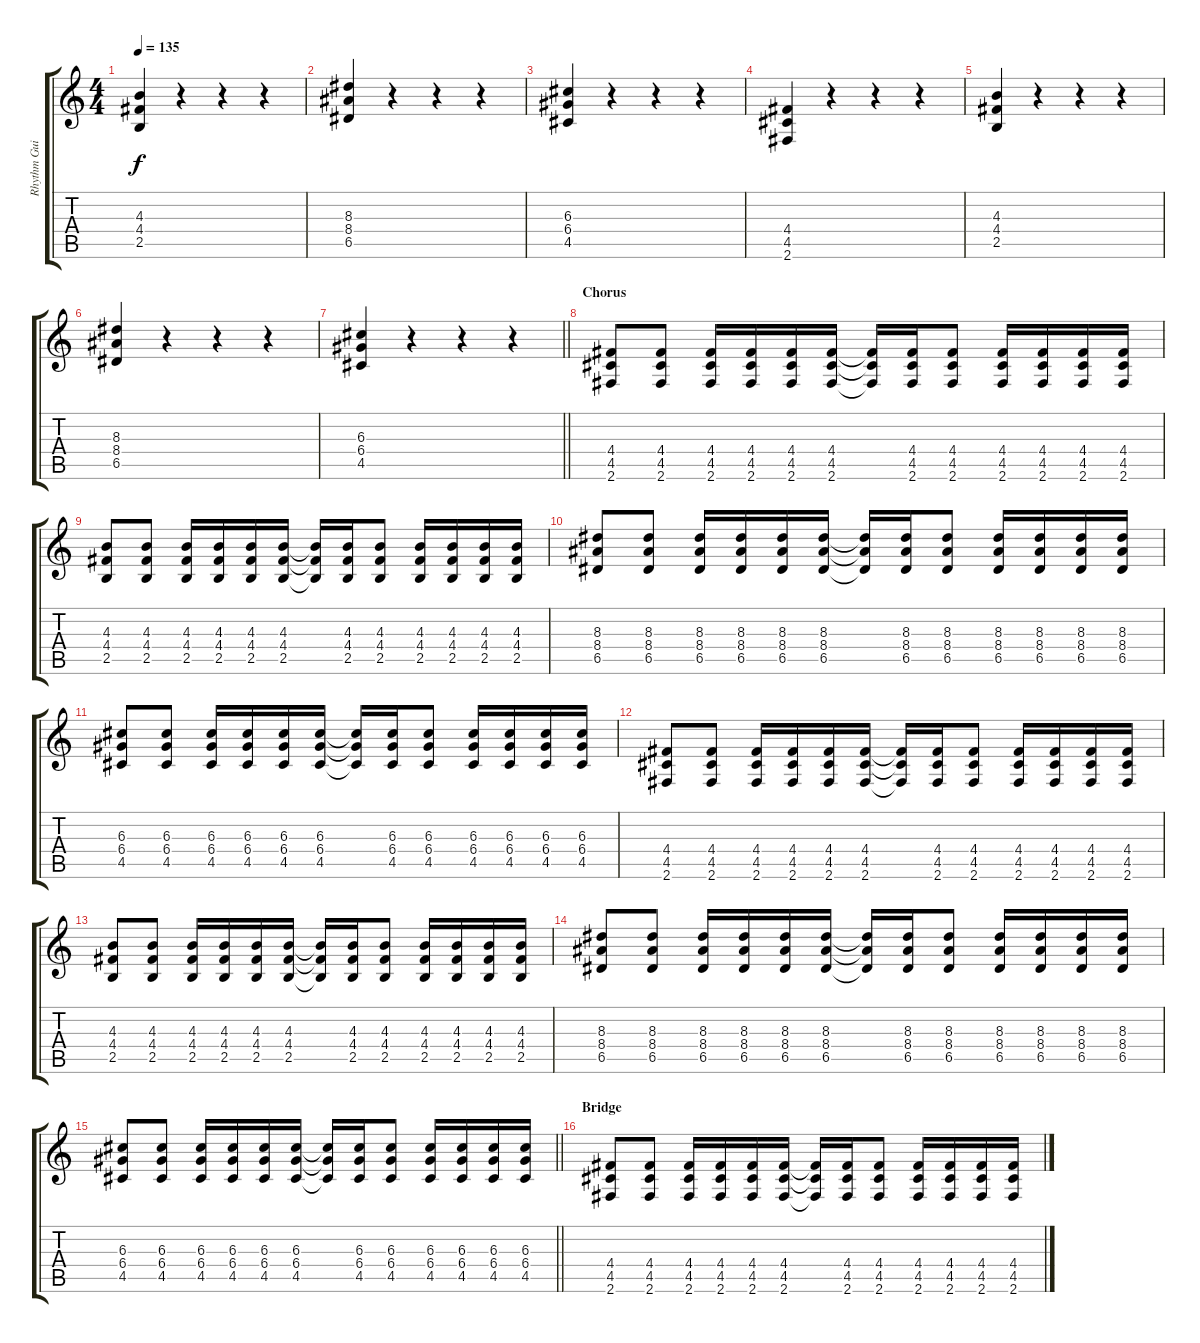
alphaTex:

\track ("Rhythm Guitar" "Rhythm Gui") {instrument electricguitarclean}
\staff {score tabs}
\tuning (E4 B3 G3 D3 A2 E2) {hide}
\ts (4 4)
\tempo 135
\clef g2
\ks c
(4.3 4.4 2.5).4{dy f} r.4 r.4 r.4 |
(8.3 8.4 6.5).4 r.4 r.4 r.4 |
(6.3 6.4 4.5).4 r.4 r.4 r.4 |
(4.4 4.5 2.6).4 r.4 r.4 r.4 |
(4.3 4.4 2.5).4 r.4 r.4 r.4 |
(8.3 8.4 6.5).4 r.4 r.4 r.4 |
\barLineRight lightlight
(6.3 6.4 4.5).4 r.4 r.4 r.4 |
\section ("" "Chorus")
(4.4 4.5 2.6).8 (4.4 4.5 2.6).8 (4.4 4.5 2.6).16 (4.4 4.5 2.6).16 (4.4 4.5 2.6).16 (4.4 4.5 2.6).16 (4.4{t} 4.5{t} 2.6{t}).16 (4.4 4.5 2.6).16 (4.4 4.5 2.6).8 (4.4 4.5 2.6).16 (4.4 4.5 2.6).16 (4.4 4.5 2.6).16 (4.4 4.5 2.6).16 |
(4.3 4.4 2.5).8 (4.3 4.4 2.5).8 (4.3 4.4 2.5).16 (4.3 4.4 2.5).16 (4.3 4.4 2.5).16 (4.3 4.4 2.5).16 (4.3{t} 4.4{t} 2.5{t}).16 (4.3 4.4 2.5).16 (4.3 4.4 2.5).8 (4.3 4.4 2.5).16 (4.3 4.4 2.5).16 (4.3 4.4 2.5).16 (4.3 4.4 2.5).16 |
(8.3 8.4 6.5).8 (8.3 8.4 6.5).8 (8.3 8.4 6.5).16 (8.3 8.4 6.5).16 (8.3 8.4 6.5).16 (8.3 8.4 6.5).16 (8.3{t} 8.4{t} 6.5{t}).16 (8.3 8.4 6.5).16 (8.3 8.4 6.5).8 (8.3 8.4 6.5).16 (8.3 8.4 6.5).16 (8.3 8.4 6.5).16 (8.3 8.4 6.5).16 |
(6.3 6.4 4.5).8 (6.3 6.4 4.5).8 (6.3 6.4 4.5).16 (6.3 6.4 4.5).16 (6.3 6.4 4.5).16 (6.3 6.4 4.5).16 (6.3{t} 6.4{t} 4.5{t}).16 (6.3 6.4 4.5).16 (6.3 6.4 4.5).8 (6.3 6.4 4.5).16 (6.3 6.4 4.5).16 (6.3 6.4 4.5).16 (6.3 6.4 4.5).16 |
(4.4 4.5 2.6).8 (4.4 4.5 2.6).8 (4.4 4.5 2.6).16 (4.4 4.5 2.6).16 (4.4 4.5 2.6).16 (4.4 4.5 2.6).16 (4.4{t} 4.5{t} 2.6{t}).16 (4.4 4.5 2.6).16 (4.4 4.5 2.6).8 (4.4 4.5 2.6).16 (4.4 4.5 2.6).16 (4.4 4.5 2.6).16 (4.4 4.5 2.6).16 |
(4.3 4.4 2.5).8 (4.3 4.4 2.5).8 (4.3 4.4 2.5).16 (4.3 4.4 2.5).16 (4.3 4.4 2.5).16 (4.3 4.4 2.5).16 (4.3{t} 4.4{t} 2.5{t}).16 (4.3 4.4 2.5).16 (4.3 4.4 2.5).8 (4.3 4.4 2.5).16 (4.3 4.4 2.5).16 (4.3 4.4 2.5).16 (4.3 4.4 2.5).16 |
(8.3 8.4 6.5).8 (8.3 8.4 6.5).8 (8.3 8.4 6.5).16 (8.3 8.4 6.5).16 (8.3 8.4 6.5).16 (8.3 8.4 6.5).16 (8.3{t} 8.4{t} 6.5{t}).16 (8.3 8.4 6.5).16 (8.3 8.4 6.5).8 (8.3 8.4 6.5).16 (8.3 8.4 6.5).16 (8.3 8.4 6.5).16 (8.3 8.4 6.5).16 |
\barLineRight lightlight
(6.3 6.4 4.5).8 (6.3 6.4 4.5).8 (6.3 6.4 4.5).16 (6.3 6.4 4.5).16 (6.3 6.4 4.5).16 (6.3 6.4 4.5).16 (6.3{t} 6.4{t} 4.5{t}).16 (6.3 6.4 4.5).16 (6.3 6.4 4.5).8 (6.3 6.4 4.5).16 (6.3 6.4 4.5).16 (6.3 6.4 4.5).16 (6.3 6.4 4.5).16 |
\section ("" "Bridge")
(4.4 4.5 2.6).8 (4.4 4.5 2.6).8 (4.4 4.5 2.6).16 (4.4 4.5 2.6).16 (4.4 4.5 2.6).16 (4.4 4.5 2.6).16 (4.4{t} 4.5{t} 2.6{t}).16 (4.4 4.5 2.6).16 (4.4 4.5 2.6).8 (4.4 4.5 2.6).16 (4.4 4.5 2.6).16 (4.4 4.5 2.6).16 (4.4 4.5 2.6).16
